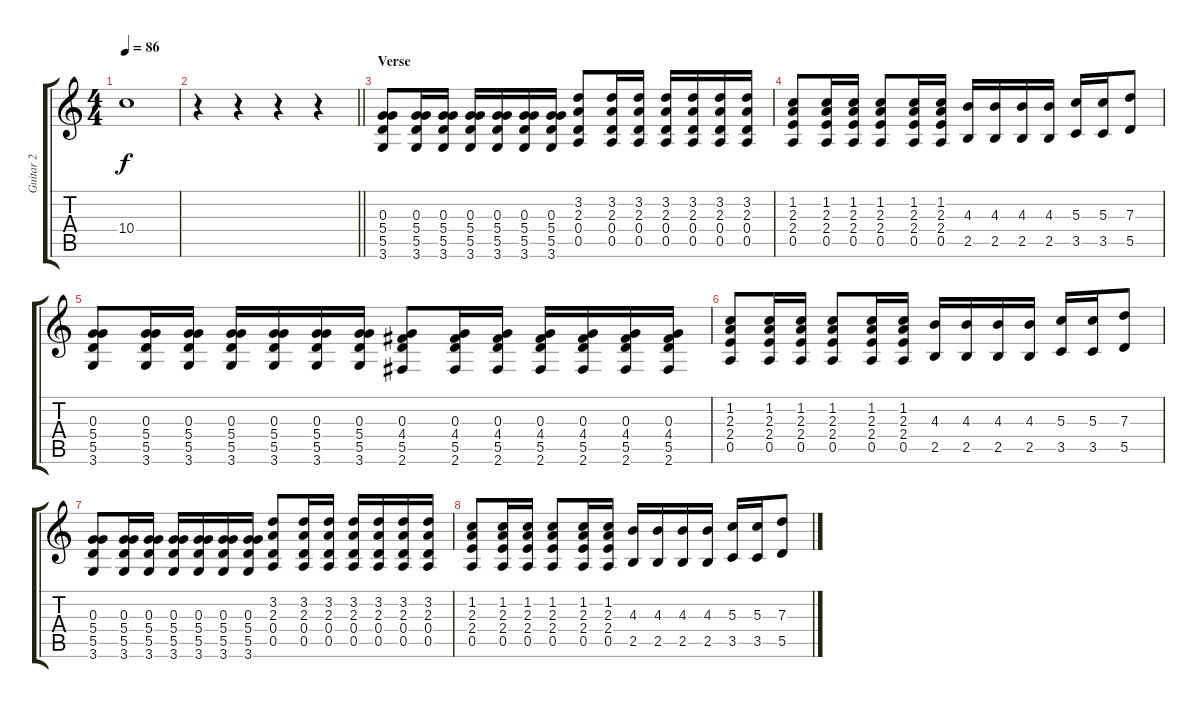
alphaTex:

\track ("Guitar 2" "Guitar 2") {instrument overdrivenguitar}
\staff {score tabs}
\tuning (E4 B3 G3 D3 A2 E2) {hide}
\ts (4 4)
\tempo 86
\clef g2
\ks c
10.4.1{dy f} |
\barLineRight lightlight
r.4 r.4 r.4 r.4 |
\section ("" "Verse")
(0.3 5.4 5.5 3.6).8{instrument overdrivenguitar} (0.3 5.4 5.5 3.6).16 (0.3 5.4 5.5 3.6).16 (0.3 5.4 5.5 3.6).16 (0.3 5.4 5.5 3.6).16 (0.3 5.4 5.5 3.6).16 (0.3 5.4 5.5 3.6).16 (3.2 2.3 0.4 0.5).8 (3.2 2.3 0.4 0.5).16 (3.2 2.3 0.4 0.5).16 (3.2 2.3 0.4 0.5).16 (3.2 2.3 0.4 0.5).16 (3.2 2.3 0.4 0.5).16 (3.2 2.3 0.4 0.5).16 |
(1.2 2.3 2.4 0.5).8 (1.2 2.3 2.4 0.5).16 (1.2 2.3 2.4 0.5).16 (1.2 2.3 2.4 0.5).8 (1.2 2.3 2.4 0.5).16 (1.2 2.3 2.4 0.5).16 (4.3 2.5).16 (4.3 2.5).16 (4.3 2.5).16 (4.3 2.5).16 (5.3 3.5).16 (5.3 3.5).16 (7.3 5.5).8 |
(0.3 5.4 5.5 3.6).8 (0.3 5.4 5.5 3.6).16 (0.3 5.4 5.5 3.6).16 (0.3 5.4 5.5 3.6).16 (0.3 5.4 5.5 3.6).16 (0.3 5.4 5.5 3.6).16 (0.3 5.4 5.5 3.6).16 (0.3 4.4 5.5 2.6).8 (0.3 4.4 5.5 2.6).16 (0.3 4.4 5.5 2.6).16 (0.3 4.4 5.5 2.6).16 (0.3 4.4 5.5 2.6).16 (0.3 4.4 5.5 2.6).16 (0.3 4.4 5.5 2.6).16 |
(1.2 2.3 2.4 0.5).8 (1.2 2.3 2.4 0.5).16 (1.2 2.3 2.4 0.5).16 (1.2 2.3 2.4 0.5).8 (1.2 2.3 2.4 0.5).16 (1.2 2.3 2.4 0.5).16 (4.3 2.5).16 (4.3 2.5).16 (4.3 2.5).16 (4.3 2.5).16 (5.3 3.5).16 (5.3 3.5).16 (7.3 5.5).8 |
(0.3 5.4 5.5 3.6).8 (0.3 5.4 5.5 3.6).16 (0.3 5.4 5.5 3.6).16 (0.3 5.4 5.5 3.6).16 (0.3 5.4 5.5 3.6).16 (0.3 5.4 5.5 3.6).16 (0.3 5.4 5.5 3.6).16 (3.2 2.3 0.4 0.5).8 (3.2 2.3 0.4 0.5).16 (3.2 2.3 0.4 0.5).16 (3.2 2.3 0.4 0.5).16 (3.2 2.3 0.4 0.5).16 (3.2 2.3 0.4 0.5).16 (3.2 2.3 0.4 0.5).16 |
(1.2 2.3 2.4 0.5).8 (1.2 2.3 2.4 0.5).16 (1.2 2.3 2.4 0.5).16 (1.2 2.3 2.4 0.5).8 (1.2 2.3 2.4 0.5).16 (1.2 2.3 2.4 0.5).16 (4.3 2.5).16 (4.3 2.5).16 (4.3 2.5).16 (4.3 2.5).16 (5.3 3.5).16 (5.3 3.5).16 (7.3 5.5).8
